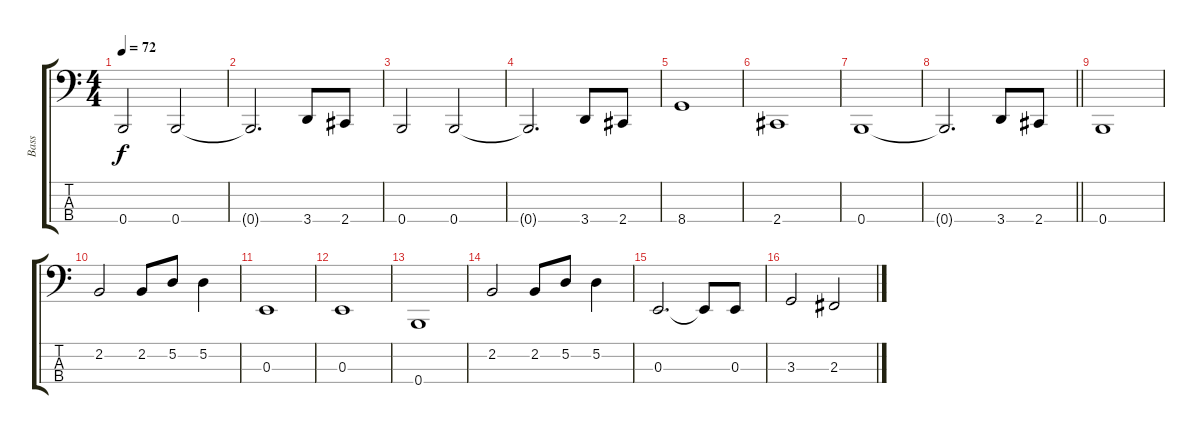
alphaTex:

\track ("Bass" "Bass") {instrument electricbassfinger}
\staff {score tabs}
\tuning (D2 A1 E1 B0) {hide}
\ts (4 4)
\tempo 72
\clef f4
\ks c
0.4.2{dy f} 0.4.2 |
0.4{t}.2{d} 3.4.8 2.4.8 |
0.4.2 0.4.2 |
0.4{t}.2{d} 3.4.8 2.4.8 |
8.4.1 |
2.4.1 |
0.4.1 |
\barLineRight lightlight
0.4{t}.2{d} 3.4.8 2.4.8 |
0.4.1 |
2.2.2 2.2.8 5.2.8 5.2.4 |
0.3.1 |
0.3.1 |
0.4.1 |
2.2.2 2.2.8 5.2.8 5.2.4 |
0.3.2{d} 0.3{t}.8 0.3.8 |
3.3.2 2.3.2
